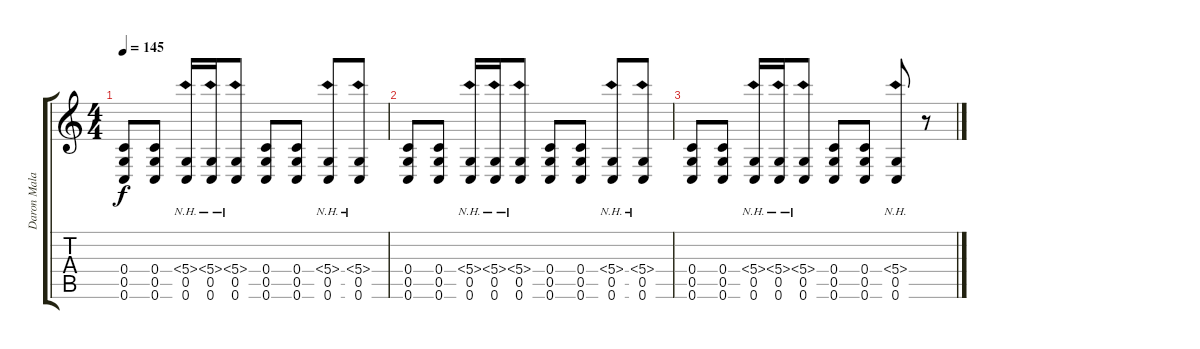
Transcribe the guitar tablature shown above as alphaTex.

\track ("Daron Malakian (Distortion)" "Daron Mala") {instrument distortionguitar}
\staff {score tabs}
\tuning (D4 A3 F3 C3 G2 C2) {hide}
\ts (4 4)
\tempo 145
\clef g2
\ks c
(0.4 0.5 0.6).8{dy f} (0.4 0.5 0.6).8 (5.4{nh} 0.5 0.6).16 (5.4{nh} 0.5 0.6).16 (5.4{nh} 0.5 0.6).8 (0.4 0.5 0.6).8 (0.4 0.5 0.6).8 (5.4{nh} 0.5 0.6).8 (5.4{nh} 0.5 0.6).8 |
(0.4 0.5 0.6).8 (0.4 0.5 0.6).8 (5.4{nh} 0.5 0.6).16 (5.4{nh} 0.5 0.6).16 (5.4{nh} 0.5 0.6).8 (0.4 0.5 0.6).8 (0.4 0.5 0.6).8 (5.4{nh} 0.5 0.6).8 (5.4{nh} 0.5 0.6).8 |
(0.4 0.5 0.6).8 (0.4 0.5 0.6).8 (5.4{nh} 0.5 0.6).16 (5.4{nh} 0.5 0.6).16 (5.4{nh} 0.5 0.6).8 (0.4 0.5 0.6).8 (0.4 0.5 0.6).8 (5.4{nh} 0.5 0.6).8 r.8
